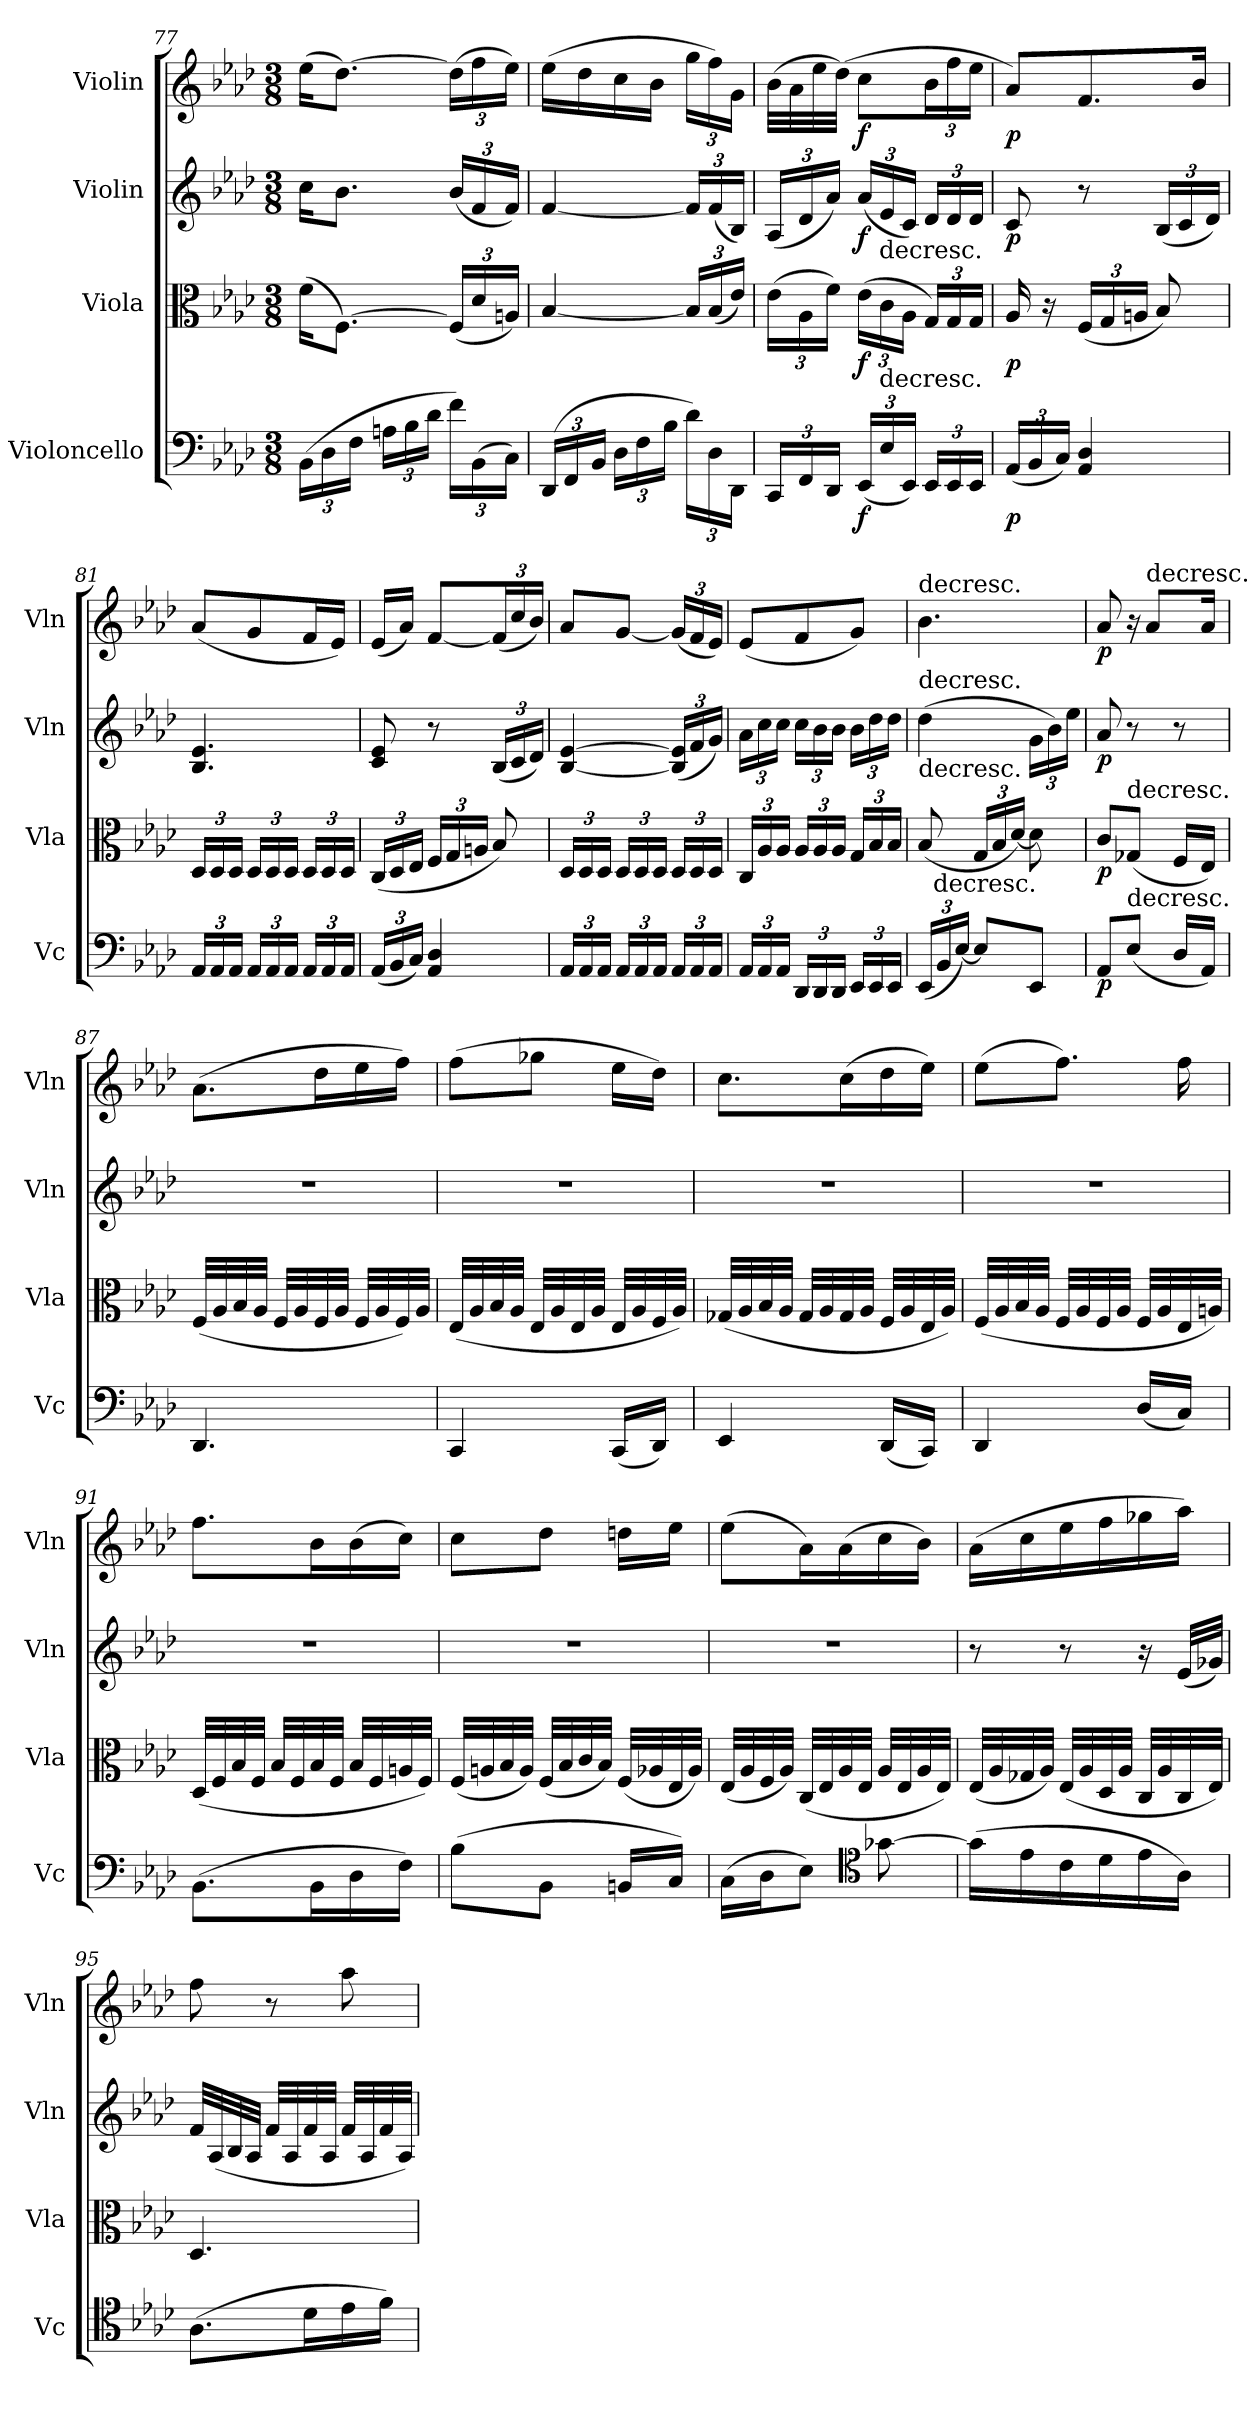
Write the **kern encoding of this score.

**kern	**dynam	**kern	**dynam	**kern	**dynam	**kern	**dynam
*part4	*part4	*part3	*part3	*part2	*part2	*part1	*part1
*staff4	*staff4	*staff3	*staff3	*staff2	*staff2	*staff1	*staff1
*I"Violoncello	*	*I"Viola	*	*I"Violin	*	*I"Violin	*
*I'Vc	*	*I'Vla	*	*I'Vln	*	*I'Vln	*
*clefF4	*	*clefC3	*	*clefG2	*	*clefG2	*
*k[b-e-a-d-]	*	*k[b-e-a-d-]	*	*k[b-e-a-d-]	*	*k[b-e-a-d-]	*
*A-:	*	*A-:	*	*A-:	*	*A-:	*
*M3/8	*	*M3/8	*	*M3/8	*	*M3/8	*
=77	=77	=77	=77	=77	=77	=77	=77
(24BB-\LL	.	(16f\KL	.	16cc\KL	.	(16ee-\KL	.
24D-\	.	.	.	.	.	.	.
.	.	[8.F\J)	.	8.b-\J	.	[8.dd-\J)	.
24F\JJ	.	.	.	.	.	.	.
24An\LL	.	.	.	.	.	.	.
24B-\	.	.	.	.	.	.	.
24d-\JJ	.	.	.	.	.	.	.
24f\LL)	.	(24F/LL]	.	(24b-/LL	.	(24dd-\LL]	.
(24BB-\	.	24d-/	.	24f/	.	24ff\	.
24C\JJ)	.	24An/JJ)	.	24f/JJ)	.	24ee-\JJ)	.
=78	=78	=78	=78	=78	=78	=78	=78
(24DD-/LL	.	[4B-/	.	[4f/	.	(16ee-\LL	.
24FF/	.	.	.	.	.	.	.
.	.	.	.	.	.	16dd-\	.
24BB-/JJ	.	.	.	.	.	.	.
24D-\LL	.	.	.	.	.	16cc\	.
24F\	.	.	.	.	.	.	.
.	.	.	.	.	.	16b-\JJ	.
24B-\JJ	.	.	.	.	.	.	.
24d-\LL)	.	24B-/LL]	.	24f/LL]	.	24gg\LL	.
24D-\	.	(24B-/	.	(24f/	.	24ff\)	.
24DD-\JJ	.	24e-/JJ)	.	24B-/JJ)	.	24g\JJ	.
=79	=79	=79	=79	=79	=79	=79	=79
24CC/LL	.	(24e-\LL	.	(24A-/LL	.	(32b-\LLL	.
.	.	.	.	.	.	32a-\	.
24FF/	.	24A-\	.	24d-/	.	.	.
.	.	.	.	.	.	32ee-\	.
24DD-/JJ	.	24f\JJ)	.	24a-/JJ)	.	.	.
.	.	.	.	.	.	(32dd-\JJJ)	.
(24EE-/LL	f	(24e-\LL	f	(24a-/LL	f	8cc\L	f
!	!	!LO:TX:t=decresc.	!	!	!	!	!
!LO:TX:t=decresc.	!	!	!	!	!	!	!
24E-/	.	24c\	.	24e-/	.	.	.
24EE-/JJ)	.	24A-\JJ	.	24c/JJ)	.	.	.
24EE-/LL	.	24G/LL)	.	24d-/LL	.	24b-\L	.
24EE-/	.	24G/	.	24d-/	.	24ff\	.
24EE-/JJ	.	24G/JJ	.	24d-/JJ	.	24ee-\JJ	.
=80	=80	=80	=80	=80	=80	=80	=80
(24AA-/LL	p	16A-/	p	8c/	p	8a-/L)	p
24BB-/	.	.	.	.	.	.	.
.	.	16r	.	.	.	.	.
24C/JJ)	.	.	.	.	.	.	.
4AA-/ 4D-/	.	(24F/LL	.	8r	.	8.f/	.
.	.	24G/	.	.	.	.	.
.	.	24An/JJ	.	.	.	.	.
.	.	8B-/)	.	(24B-/LL	.	.	.
.	.	.	.	24c/	.	.	.
.	.	.	.	.	.	16b-/Jk	.
.	.	.	.	24d-/JJ)	.	.	.
=81	=81	=81	=81	=81	=81	=81	=81
24AA-/LL	.	24D-/LL	.	4.B-/ 4.e-/	.	(8a-/L	.
24AA-/	.	24D-/	.	.	.	.	.
24AA-/JJ	.	24D-/JJ	.	.	.	.	.
24AA-/LL	.	24D-/LL	.	.	.	8g/	.
24AA-/	.	24D-/	.	.	.	.	.
24AA-/JJ	.	24D-/JJ	.	.	.	.	.
24AA-/LL	.	24D-/LL	.	.	.	16f/L	.
24AA-/	.	24D-/	.	.	.	.	.
.	.	.	.	.	.	16e-/JJ)	.
24AA-/JJ	.	24D-/JJ	.	.	.	.	.
=82	=82	=82	=82	=82	=82	=82	=82
(24AA-/LL	.	(24C/LL	.	8c/ 8e-/	.	(16e-/LL	.
24BB-/	.	24D-/	.	.	.	.	.
.	.	.	.	.	.	16a-/JJ)	.
24C/JJ)	.	24E-/JJ	.	.	.	.	.
4AA-/ 4D-/	.	24F/LL	.	8r	.	[8f/L	.
.	.	24G/	.	.	.	.	.
.	.	24An/JJ	.	.	.	.	.
.	.	8B-/)	.	(24B-/LL	.	(24f/L]	.
.	.	.	.	24c/	.	24cc/	.
.	.	.	.	24d-/JJ)	.	24b-/JJ)	.
=83	=83	=83	=83	=83	=83	=83	=83
24AA-/LL	.	24D-/LL	.	[4B-/ [4e-/	.	8a-/L	.
24AA-/	.	24D-/	.	.	.	.	.
24AA-/JJ	.	24D-/JJ	.	.	.	.	.
24AA-/LL	.	24D-/LL	.	.	.	[8g/J	.
24AA-/	.	24D-/	.	.	.	.	.
24AA-/JJ	.	24D-/JJ	.	.	.	.	.
24AA-/LL	.	24D-/LL	.	(24B-]/ 24e-]/LL	.	(24g/LL]	.
24AA-/	.	24D-/	.	24f/	.	24f/	.
24AA-/JJ	.	24D-/JJ	.	24g/JJ)	.	24e-/JJ)	.
=84	=84	=84	=84	=84	=84	=84	=84
24AA-/LL	.	24C/LL	.	24a-\LL	.	(8e-/L	.
24AA-/	.	24A-/	.	24cc\	.	.	.
24AA-/JJ	.	24A-/JJ	.	24cc\JJ	.	.	.
24DD-/LL	.	24A-/LL	.	24cc\LL	.	8f/	.
24DD-/	.	24A-/	.	24b-\	.	.	.
24DD-/JJ	.	24A-/JJ	.	24b-\JJ	.	.	.
24EE-/LL	.	24G/LL	.	24b-\LL	.	8g/J)	.
24EE-/	.	24B-/	.	24dd-\	.	.	.
24EE-/JJ	.	24B-/JJ	.	24dd-\JJ	.	.	.
=85	=85	=85	=85	=85	=85	=85	=85
!	!	!	!	!	!	!LO:TX:t=decresc.	!
!	!	!	!	!LO:TX:t=decresc.	!	!	!
!	!	!LO:TX:t=decresc.	!	!	!	!	!
(24EE-/LL	.	(8B-/	.	(4dd-\	.	4.b-\	.
!LO:TX:t=decresc.	!	!	!	!	!	!	!
24BB-/	.	.	.	.	.	.	.
[24E-/JJ)	.	.	.	.	.	.	.
8E-/L]	.	24G/LL	.	.	.	.	.
.	.	24B-/	.	.	.	.	.
.	.	[24d-/JJ)	.	.	.	.	.
8EE-/J	.	8d-\]	.	24g\LL	.	.	.
.	.	.	.	24b-\)	.	.	.
.	.	.	.	24ee-\JJ	.	.	.
=86	=86	=86	=86	=86	=86	=86	=86
8AA-/L	p	8c/L	p	8a-/	p	8a-/	p
!	!	!LO:TX:t=decresc.	!	!	!	!	!
!LO:TX:t=decresc.	!	!	!	!	!	!	!
(8E-/J	.	(8G-X/J	.	8r	.	16r	.
!	!	!	!	!	!	!LO:TX:t=decresc.	!
.	.	.	.	.	.	8a-/L	.
16D-/LL	.	16F/LL	.	8r	.	.	.
16AA-/JJ)	.	16E-/JJ)	.	.	.	16a-/Jk	.
=87	=87	=87	=87	=87	=87	=87	=87
4.DD-/	.	(32F/LLL	.	4.r	.	(8.a-\L	.
.	.	32A-/	.	.	.	.	.
.	.	32B-/	.	.	.	.	.
.	.	32A-/JJJ	.	.	.	.	.
.	.	32F/LLL	.	.	.	.	.
.	.	32A-/	.	.	.	.	.
.	.	32F/	.	.	.	16dd-\L	.
.	.	32A-/JJJ	.	.	.	.	.
.	.	32F/LLL	.	.	.	16ee-\	.
.	.	32A-/	.	.	.	.	.
.	.	32F/)	.	.	.	16ff\JJ)	.
.	.	32A-/JJJ	.	.	.	.	.
=88	=88	=88	=88	=88	=88	=88	=88
4CC/	.	(32E-/LLL	.	4.r	.	(8ff\L	.
.	.	32A-/	.	.	.	.	.
.	.	32B-/	.	.	.	.	.
.	.	32A-/JJJ	.	.	.	.	.
.	.	32E-/LLL	.	.	.	8gg-X\J	.
.	.	32A-/	.	.	.	.	.
.	.	32E-/	.	.	.	.	.
.	.	32A-/JJJ	.	.	.	.	.
(16CC/LL	.	32E-/LLL	.	.	.	16ee-\LL	.
.	.	32A-/	.	.	.	.	.
16DD-/JJ)	.	32F/	.	.	.	16dd-\JJ)	.
.	.	32A-/JJJ)	.	.	.	.	.
=89	=89	=89	=89	=89	=89	=89	=89
4EE-/	.	(32G-X/LLL	.	4.r	.	8.cc\L	.
.	.	32A-/	.	.	.	.	.
.	.	32B-/	.	.	.	.	.
.	.	32A-/JJJ	.	.	.	.	.
.	.	32G-/LLL	.	.	.	.	.
.	.	32A-/	.	.	.	.	.
.	.	32G-/	.	.	.	(16cc\L	.
.	.	32A-/JJJ	.	.	.	.	.
(16DD-/LL	.	32F/LLL	.	.	.	16dd-\	.
.	.	32A-/	.	.	.	.	.
16CC/JJ)	.	32E-/	.	.	.	16ee-\JJ)	.
.	.	32A-/JJJ)	.	.	.	.	.
=90	=90	=90	=90	=90	=90	=90	=90
4DD-/	.	(32F/LLL	.	4.r	.	(8ee-\L	.
.	.	32A-/	.	.	.	.	.
.	.	32B-/	.	.	.	.	.
.	.	32A-/JJJ	.	.	.	.	.
.	.	32F/LLL	.	.	.	8.ff\J)	.
.	.	32A-/	.	.	.	.	.
.	.	32F/	.	.	.	.	.
.	.	32A-/JJJ	.	.	.	.	.
(16D-/LL	.	32F/LLL	.	.	.	.	.
.	.	32A-/	.	.	.	.	.
16C/JJ)	.	32E-/	.	.	.	16ff\	.
.	.	32An/JJJ)	.	.	.	.	.
=91	=91	=91	=91	=91	=91	=91	=91
(8.BB-\L	.	(32D-/LLL	.	4.r	.	8.ff\L	.
.	.	32F/	.	.	.	.	.
.	.	32B-/	.	.	.	.	.
.	.	32F/JJJ	.	.	.	.	.
.	.	32B-/LLL	.	.	.	.	.
.	.	32F/	.	.	.	.	.
16BB-\L	.	32B-/	.	.	.	16b-\L	.
.	.	32F/JJJ	.	.	.	.	.
16D-\	.	32B-/LLL	.	.	.	(16b-\	.
.	.	32F/	.	.	.	.	.
16F\JJ)	.	32An/	.	.	.	16cc\JJ)	.
.	.	32F/JJJ)	.	.	.	.	.
=92	=92	=92	=92	=92	=92	=92	=92
(8B-\L	.	(32F/LLL	.	4.r	.	8cc\L	.
.	.	32An/	.	.	.	.	.
.	.	32B-/	.	.	.	.	.
.	.	32A/JJJ)	.	.	.	.	.
8BB-\J	.	(32F/LLL	.	.	.	8dd-\J	.
.	.	32B-/	.	.	.	.	.
.	.	32c/	.	.	.	.	.
.	.	32B-/JJJ)	.	.	.	.	.
16BBn/LL	.	(32F/LLL	.	.	.	16ddn\LL	.
.	.	32A-X/	.	.	.	.	.
16C/JJ)	.	32E-/	.	.	.	16ee-\JJ	.
.	.	32A-/JJJ)	.	.	.	.	.
=93	=93	=93	=93	=93	=93	=93	=93
(16C\LL	.	(32E-/LLL	.	4.r	.	(8ee-\L	.
.	.	32A-/	.	.	.	.	.
16D-\J	.	32F/	.	.	.	.	.
.	.	32A-/JJJ)	.	.	.	.	.
8E-\J)	.	(32C/LLL	.	.	.	16a-\L)	.
.	.	32E-/	.	.	.	.	.
.	.	32A-/	.	.	.	(16a-\	.
.	.	32E-/JJJ	.	.	.	.	.
*clefC4	*	*	*	*	*	*	*
[8g-X\	.	32A-/LLL	.	.	.	16cc\	.
.	.	32E-/	.	.	.	.	.
.	.	32A-/	.	.	.	16b-\JJ)	.
.	.	32E-/JJJ)	.	.	.	.	.
=94	=94	=94	=94	=94	=94	=94	=94
(16g-\LL]	.	(32E-/LLL	.	8r	.	(16a-\LL	.
.	.	32A-/	.	.	.	.	.
16e-\	.	32G-X/	.	.	.	16cc\	.
.	.	32A-/JJJ)	.	.	.	.	.
16c\	.	(32E-/LLL	.	8r	.	16ee-\	.
.	.	32A-/	.	.	.	.	.
16d-\	.	32D-/	.	.	.	16ff\	.
.	.	32A-/JJJ	.	.	.	.	.
16e-\	.	32C/LLL	.	16r	.	16gg-X\	.
.	.	32A-/	.	.	.	.	.
16A-\JJ)	.	32C/	.	(32e-/LLL	.	16aa-\JJ)	.
.	.	32E-/JJJ)	.	32g-X/JJJ)	.	.	.
=95	=95	=95	=95	=95	=95	=95	=95
(8.A-\L	.	4.D-/	.	32f/LLL	.	8ff\	.
.	.	.	.	(32A-/	.	.	.
.	.	.	.	32B-/	.	.	.
.	.	.	.	32A-/JJJ	.	.	.
.	.	.	.	32f/LLL	.	8r	.
.	.	.	.	32A-/	.	.	.
16d-\L	.	.	.	32f/	.	.	.
.	.	.	.	32A-/JJJ	.	.	.
16e-\	.	.	.	32f/LLL	.	8aa-\	.
.	.	.	.	32A-/	.	.	.
16f\JJ)	.	.	.	32f/	.	.	.
.	.	.	.	32A-/JJJ)	.	.	.
=	=	=	=	=	=	=	=
*-	*-	*-	*-	*-	*-	*-	*-
